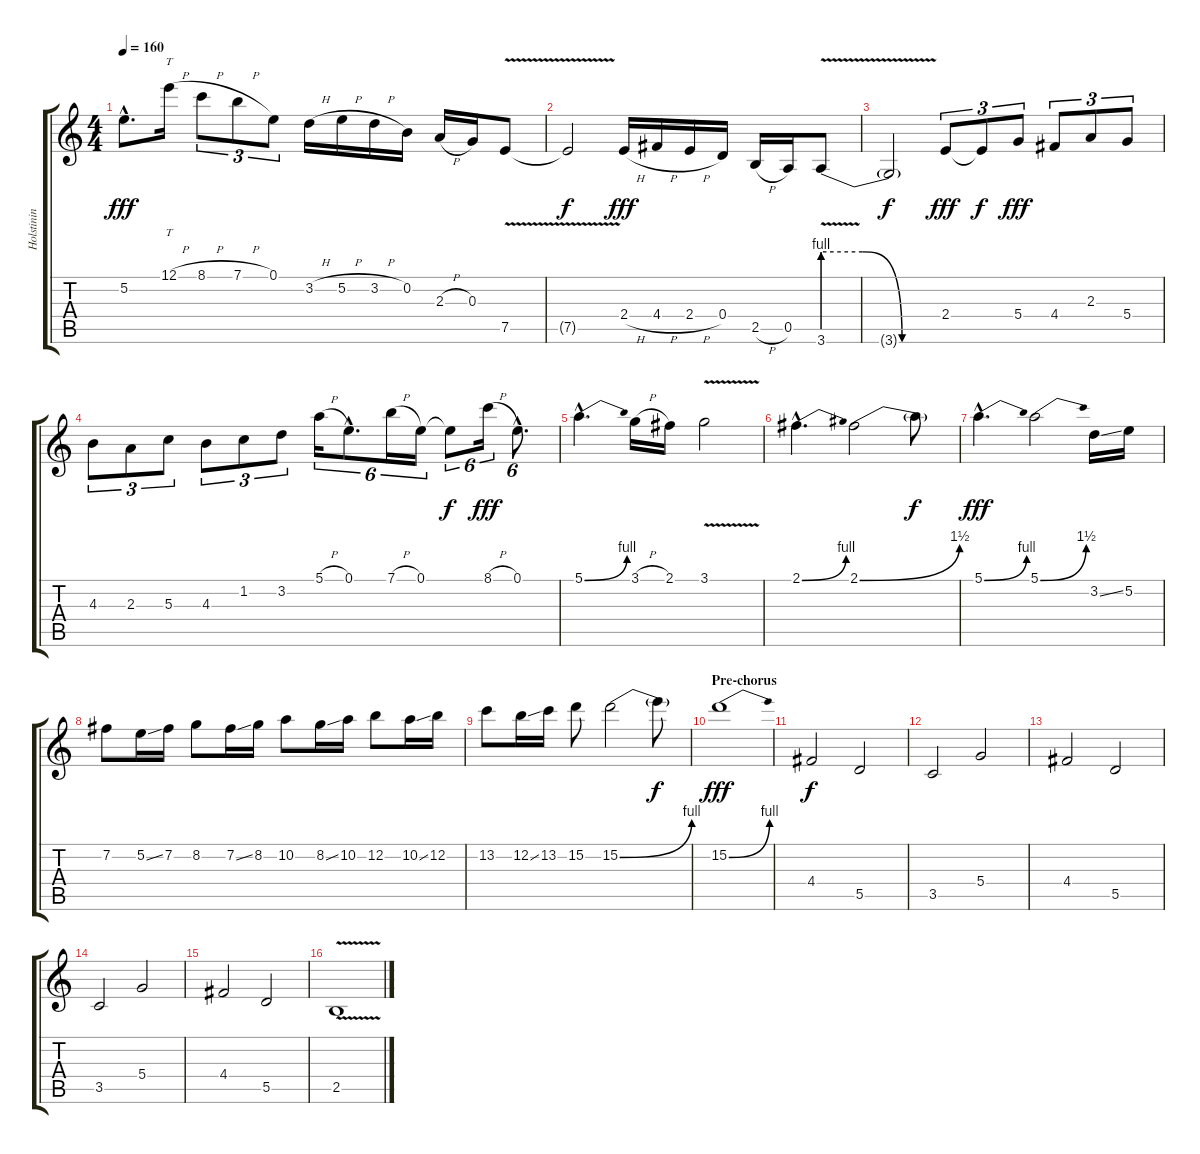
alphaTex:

\track ("Holstinin" "Holstinin") {instrument distortionguitar}
\staff {score tabs}
\tuning (E4 B3 G3 D3 A2 E2) {hide}
\ts (4 4)
\tempo 160
\clef g2
\ks c
5.2{hac}.8{d dy fff} 12.1{h}.16{tt} 8.1{h}.8{tu (3 2)} 7.1{h}.8{tu (3 2)} 0.1.8{tu (3 2)} 3.2{h}.16 5.2{h}.16 3.2{h}.16 0.2.16 2.3{h}.16 0.3.16 7.5{v}.8 |
7.5{t}.2{dy f} 2.4{h}.16{dy fff} 4.4{h}.16 2.4{h}.16 0.4.16 2.5{h}.16 0.5.16 3.6{be (custom 0 4 20 4 40 0 60 0) v}.8 |
3.6{t}.2{dy f} 2.4.8{tu (3 2) dy fff} 2.4{t}.8{tu (3 2) dy f} 5.4.8{tu (3 2) dy fff} 4.4.8{tu (3 2)} 2.3.8{tu (3 2)} 5.4.8{tu (3 2)} |
4.3.8{tu (3 2)} 2.3.8{tu (3 2)} 5.3.8{tu (3 2)} 4.3.8{tu (3 2)} 1.2.8{tu (3 2)} 3.2.8{tu (3 2)} 5.1{h}.16{tu (6 4)} 0.1{hac}.8{d tu (6 4)} 7.1{h}.16{tu (6 4)} 0.1.16{tu (6 4)} 0.1{t}.8{tu (6 4) dy f} 8.1{h}.16{tu (6 4) dy fff} 0.1{hac}.8{d tu (6 4)} |
5.1{be (bend 0 0 60 4) hac}.4{d} 3.1{h}.16 2.1.16 3.1{v}.2 |
2.1{be (bend 0 0 60 4) hac}.4{d} 2.1{be (bend 0 0 60 6)}.2 2.1{t}.8{dy f} |
5.1{be (bend 0 0 60 4) hac}.4{d dy fff} 5.1{be (bend 0 0 60 6)}.2 3.2{ss}.16 5.2.16 |
7.2.8 5.2{ss}.16 7.2.16 8.2.8 7.2{ss}.16 8.2.16 10.2.8 8.2{ss}.16 10.2.16 12.2.8 10.2{ss}.16 12.2.16 |
13.2.8 12.2{ss}.16 13.2.16 15.2.8 15.2{be (bend 0 0 60 4)}.2 15.2{t}.8{dy f} |
\section ("" "Pre-chorus")
15.2{be (bend 0 0 60 4)}.1{dy fff} |
4.4.2{dy f} 5.5.2 |
3.5.2 5.4.2 |
4.4.2 5.5.2 |
3.5.2 5.4.2 |
4.4.2 5.5.2 |
2.5{v}.1
